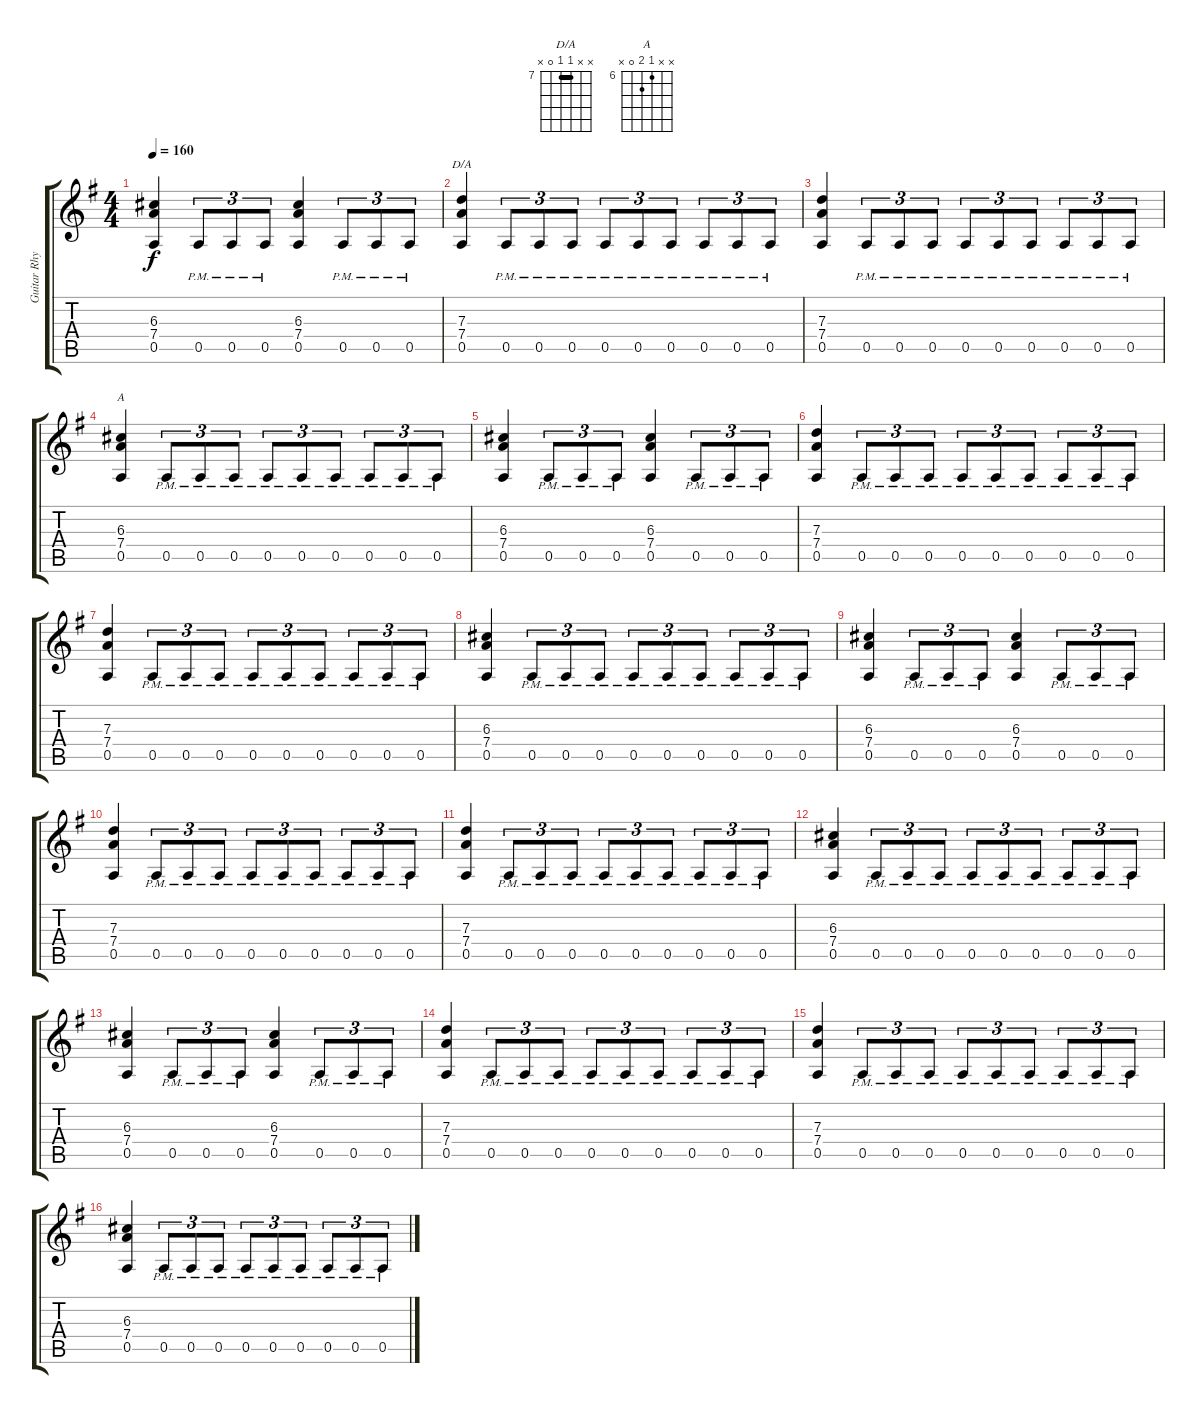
\track ("Guitar Rhythm" "Guitar Rhy") {instrument overdrivenguitar}
\staff {score tabs}
\tuning (E4 B3 G3 D3 A2 E2) {hide}
\chord ("D/A" x x 7 7 0 x) {firstfret 7 barre 7}
\chord ("A" x x 6 7 0 x) {firstfret 6}
\ts (4 4)
\tempo 160
\clef g2
\ks g
(6.3 7.4 0.5).4{dy f} 0.5{pm}.8{tu (3 2)} 0.5{pm}.8{tu (3 2)} 0.5{pm}.8{tu (3 2)} (6.3 7.4 0.5).4 0.5{pm}.8{tu (3 2)} 0.5{pm}.8{tu (3 2)} 0.5{pm}.8{tu (3 2)} |
(7.3 7.4 0.5).4{ch "D/A"} 0.5{pm}.8{tu (3 2)} 0.5{pm}.8{tu (3 2)} 0.5{pm}.8{tu (3 2)} 0.5{pm}.8{tu (3 2)} 0.5{pm}.8{tu (3 2)} 0.5{pm}.8{tu (3 2)} 0.5{pm}.8{tu (3 2)} 0.5{pm}.8{tu (3 2)} 0.5{pm}.8{tu (3 2)} |
(7.3 7.4 0.5).4 0.5{pm}.8{tu (3 2)} 0.5{pm}.8{tu (3 2)} 0.5{pm}.8{tu (3 2)} 0.5{pm}.8{tu (3 2)} 0.5{pm}.8{tu (3 2)} 0.5{pm}.8{tu (3 2)} 0.5{pm}.8{tu (3 2)} 0.5{pm}.8{tu (3 2)} 0.5{pm}.8{tu (3 2)} |
(6.3 7.4 0.5).4{ch "A"} 0.5{pm}.8{tu (3 2)} 0.5{pm}.8{tu (3 2)} 0.5{pm}.8{tu (3 2)} 0.5{pm}.8{tu (3 2)} 0.5{pm}.8{tu (3 2)} 0.5{pm}.8{tu (3 2)} 0.5{pm}.8{tu (3 2)} 0.5{pm}.8{tu (3 2)} 0.5{pm}.8{tu (3 2)} |
(6.3 7.4 0.5).4 0.5{pm}.8{tu (3 2)} 0.5{pm}.8{tu (3 2)} 0.5{pm}.8{tu (3 2)} (6.3 7.4 0.5).4 0.5{pm}.8{tu (3 2)} 0.5{pm}.8{tu (3 2)} 0.5{pm}.8{tu (3 2)} |
(7.3 7.4 0.5).4 0.5{pm}.8{tu (3 2)} 0.5{pm}.8{tu (3 2)} 0.5{pm}.8{tu (3 2)} 0.5{pm}.8{tu (3 2)} 0.5{pm}.8{tu (3 2)} 0.5{pm}.8{tu (3 2)} 0.5{pm}.8{tu (3 2)} 0.5{pm}.8{tu (3 2)} 0.5{pm}.8{tu (3 2)} |
(7.3 7.4 0.5).4 0.5{pm}.8{tu (3 2)} 0.5{pm}.8{tu (3 2)} 0.5{pm}.8{tu (3 2)} 0.5{pm}.8{tu (3 2)} 0.5{pm}.8{tu (3 2)} 0.5{pm}.8{tu (3 2)} 0.5{pm}.8{tu (3 2)} 0.5{pm}.8{tu (3 2)} 0.5{pm}.8{tu (3 2)} |
(6.3 7.4 0.5).4 0.5{pm}.8{tu (3 2)} 0.5{pm}.8{tu (3 2)} 0.5{pm}.8{tu (3 2)} 0.5{pm}.8{tu (3 2)} 0.5{pm}.8{tu (3 2)} 0.5{pm}.8{tu (3 2)} 0.5{pm}.8{tu (3 2)} 0.5{pm}.8{tu (3 2)} 0.5{pm}.8{tu (3 2)} |
(6.3 7.4 0.5).4 0.5{pm}.8{tu (3 2)} 0.5{pm}.8{tu (3 2)} 0.5{pm}.8{tu (3 2)} (6.3 7.4 0.5).4 0.5{pm}.8{tu (3 2)} 0.5{pm}.8{tu (3 2)} 0.5{pm}.8{tu (3 2)} |
(7.3 7.4 0.5).4 0.5{pm}.8{tu (3 2)} 0.5{pm}.8{tu (3 2)} 0.5{pm}.8{tu (3 2)} 0.5{pm}.8{tu (3 2)} 0.5{pm}.8{tu (3 2)} 0.5{pm}.8{tu (3 2)} 0.5{pm}.8{tu (3 2)} 0.5{pm}.8{tu (3 2)} 0.5{pm}.8{tu (3 2)} |
(7.3 7.4 0.5).4 0.5{pm}.8{tu (3 2)} 0.5{pm}.8{tu (3 2)} 0.5{pm}.8{tu (3 2)} 0.5{pm}.8{tu (3 2)} 0.5{pm}.8{tu (3 2)} 0.5{pm}.8{tu (3 2)} 0.5{pm}.8{tu (3 2)} 0.5{pm}.8{tu (3 2)} 0.5{pm}.8{tu (3 2)} |
(6.3 7.4 0.5).4 0.5{pm}.8{tu (3 2)} 0.5{pm}.8{tu (3 2)} 0.5{pm}.8{tu (3 2)} 0.5{pm}.8{tu (3 2)} 0.5{pm}.8{tu (3 2)} 0.5{pm}.8{tu (3 2)} 0.5{pm}.8{tu (3 2)} 0.5{pm}.8{tu (3 2)} 0.5{pm}.8{tu (3 2)} |
(6.3 7.4 0.5).4 0.5{pm}.8{tu (3 2)} 0.5{pm}.8{tu (3 2)} 0.5{pm}.8{tu (3 2)} (6.3 7.4 0.5).4 0.5{pm}.8{tu (3 2)} 0.5{pm}.8{tu (3 2)} 0.5{pm}.8{tu (3 2)} |
(7.3 7.4 0.5).4 0.5{pm}.8{tu (3 2)} 0.5{pm}.8{tu (3 2)} 0.5{pm}.8{tu (3 2)} 0.5{pm}.8{tu (3 2)} 0.5{pm}.8{tu (3 2)} 0.5{pm}.8{tu (3 2)} 0.5{pm}.8{tu (3 2)} 0.5{pm}.8{tu (3 2)} 0.5{pm}.8{tu (3 2)} |
(7.3 7.4 0.5).4 0.5{pm}.8{tu (3 2)} 0.5{pm}.8{tu (3 2)} 0.5{pm}.8{tu (3 2)} 0.5{pm}.8{tu (3 2)} 0.5{pm}.8{tu (3 2)} 0.5{pm}.8{tu (3 2)} 0.5{pm}.8{tu (3 2)} 0.5{pm}.8{tu (3 2)} 0.5{pm}.8{tu (3 2)} |
(6.3 7.4 0.5).4 0.5{pm}.8{tu (3 2)} 0.5{pm}.8{tu (3 2)} 0.5{pm}.8{tu (3 2)} 0.5{pm}.8{tu (3 2)} 0.5{pm}.8{tu (3 2)} 0.5{pm}.8{tu (3 2)} 0.5{pm}.8{tu (3 2)} 0.5{pm}.8{tu (3 2)} 0.5{pm}.8{tu (3 2)}
